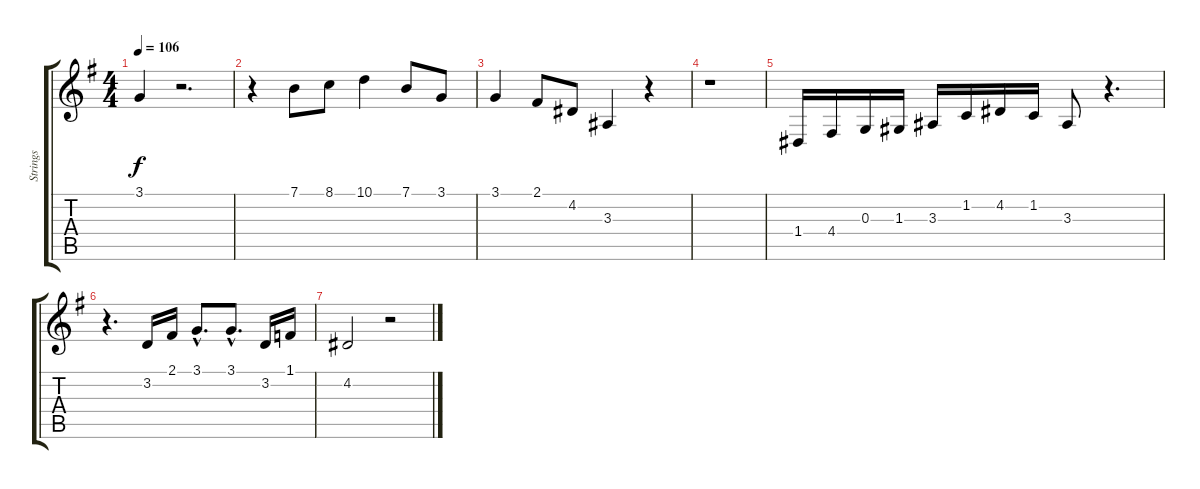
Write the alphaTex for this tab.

\track ("Strings" "Strings") {instrument stringensemble2}
\staff {score tabs}
\tuning (E4 B3 G3 D3 A2 E2) {hide}
\ts (4 4)
\tempo 106
\clef g2
\ks g
3.1.4{dy f} r.2{d} |
r.4 7.1.8 8.1.8 10.1.4 7.1.8 3.1.8 |
3.1.4 2.1.8 4.2.8 3.3.4 r.4 |
r.1 |
1.4.16 4.4.16 0.3.16 1.3.16 3.3.16 1.2.16 4.2.16 1.2.16 3.3.8 r.4{d} |
r.4{d} 3.2.16 2.1.16 3.1{hac}.8{d} 3.1{hac}.8{d} 3.2.16 1.1.16 |
4.2.2 r.2
